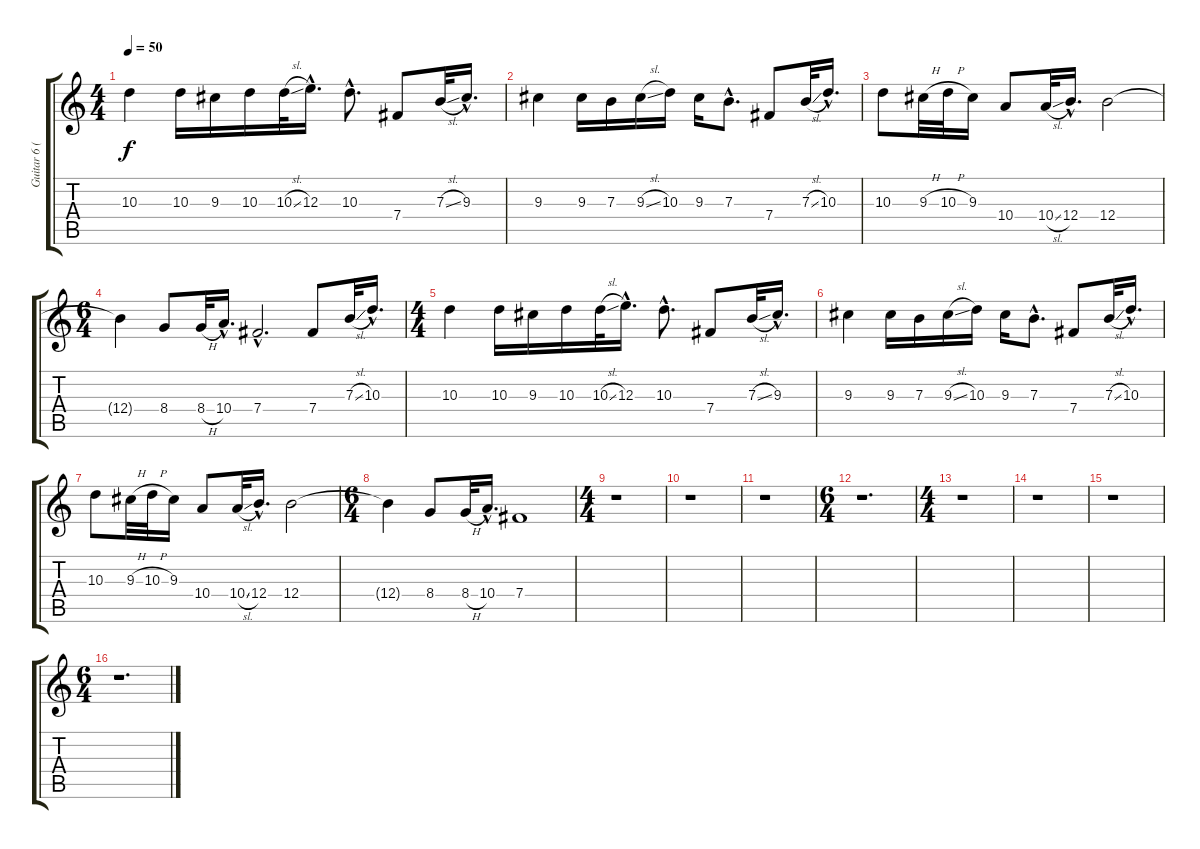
\track ("Guitar 6 (Clean)" "Guitar 6 (") {instrument electricguitarclean}
\staff {score tabs}
\tuning (Db4 Ab3 E3 B2 Gb2 Db2) {hide}
\ts (4 4)
\tempo 50
\clef g2
\ks c
10.3.4{dy f} 10.3.16 9.3.16 10.3.16 10.3{sl}.32 12.3{hac}.16{d} 10.3{hac}.8{d} 7.4.8 7.3{sl}.32 9.3{hac}.16{d} |
9.3.4 9.3.16 7.3.16 9.3{sl}.16 10.3.16 9.3.16 7.3{hac}.8{d} 7.4.8 7.3{sl}.32 10.3{hac}.16{d} |
10.3.8 9.3{h}.32 10.3{h}.32 9.3.16 10.4.8 10.4{sl}.32 12.4{hac}.16{d} 12.4.2 |
\ts (6 4)
12.4{t}.4 8.4.8 8.4{h}.32 10.4{hac}.16{d} 7.4{hac}.2{d} 7.4.8 7.3{sl}.32 10.3{hac}.16{d} |
\ts (4 4)
10.3.4 10.3.16 9.3.16 10.3.16 10.3{sl}.32 12.3{hac}.16{d} 10.3{hac}.8{d} 7.4.8 7.3{sl}.32 9.3{hac}.16{d} |
9.3.4 9.3.16 7.3.16 9.3{sl}.16 10.3.16 9.3.16 7.3{hac}.8{d} 7.4.8 7.3{sl}.32 10.3{hac}.16{d} |
10.3.8 9.3{h}.32 10.3{h}.32 9.3.16 10.4.8 10.4{sl}.32 12.4{hac}.16{d} 12.4.2 |
\ts (6 4)
12.4{t}.4 8.4.8 8.4{h}.32 10.4{hac}.16{d} 7.4.1 |
\ts (4 4)
r.1 |
r.1 |
r.1 |
\ts (6 4)
r.1{d} |
\ts (4 4)
r.1 |
r.1 |
r.1 |
\ts (6 4)
r.1{d}
